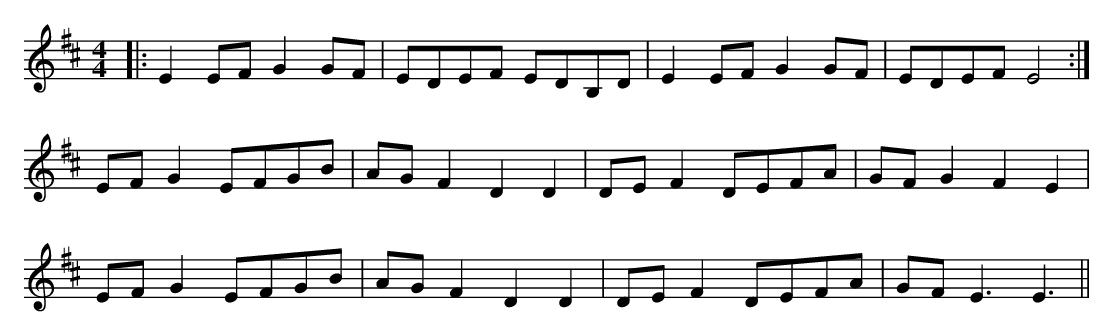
X:1
M:4/4
K:D
|:E2EF G2GF|EDEF EDB,D|E2EF G2GF|EDEF E4:|
EFG2 EFGB|AGF2 D2D2|DEF2 DEFA|GFG2 F2E2|
EFG2 EFGB|AGF2 D2D2|DEF2 DEFA|GF E3 E3||
